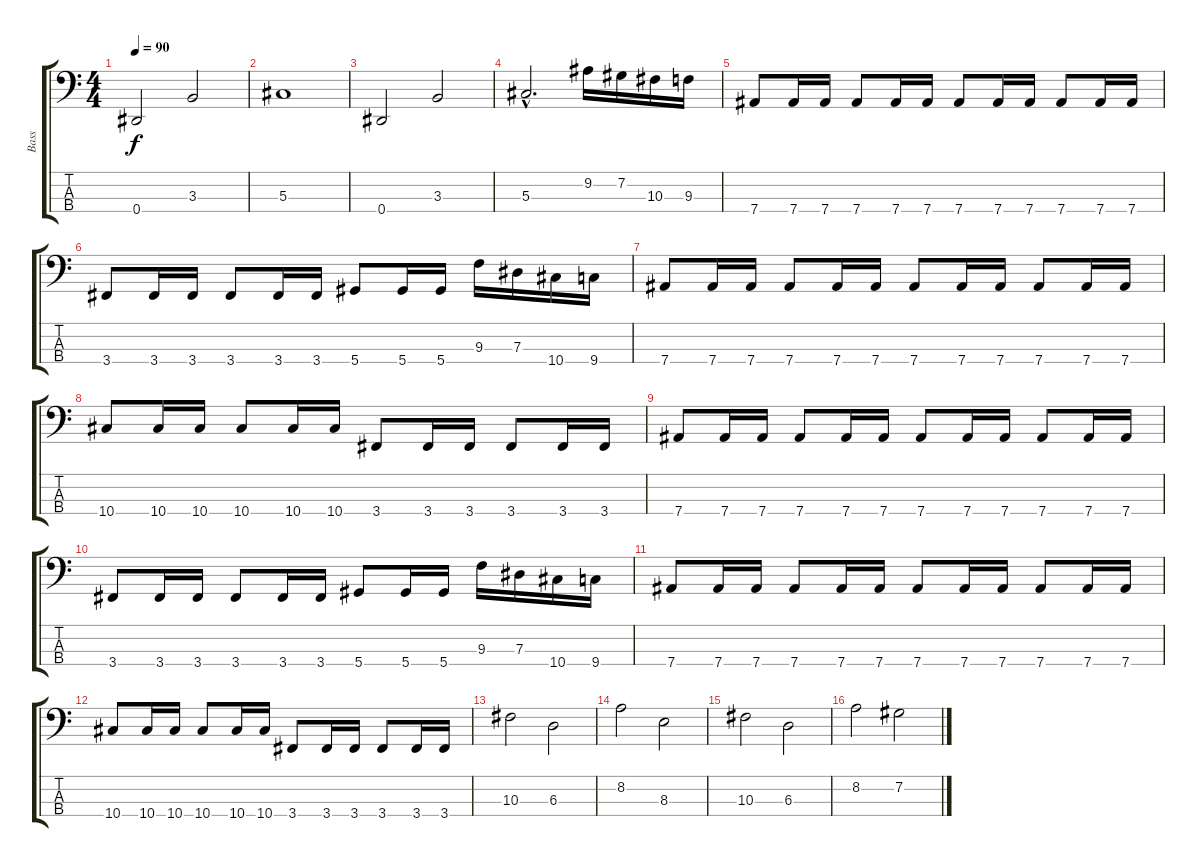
\track ("Bass" "Bass") {instrument electricbasspick}
\staff {score tabs}
\tuning (Gb2 Db2 Ab1 Eb1) {hide}
\ts (4 4)
\tempo 90
\clef f4
\ks c
0.4.2{dy f} 3.3.2 |
5.3.1 |
0.4.2 3.3.2 |
5.3{hac}.2{d} 9.2.16 7.2.16 10.3.16 9.3.16 |
7.4.8 7.4.16 7.4.16 7.4.8 7.4.16 7.4.16 7.4.8 7.4.16 7.4.16 7.4.8 7.4.16 7.4.16 |
3.4.8 3.4.16 3.4.16 3.4.8 3.4.16 3.4.16 5.4.8 5.4.16 5.4.16 9.3.16 7.3.16 10.4.16 9.4.16 |
7.4.8 7.4.16 7.4.16 7.4.8 7.4.16 7.4.16 7.4.8 7.4.16 7.4.16 7.4.8 7.4.16 7.4.16 |
10.4.8 10.4.16 10.4.16 10.4.8 10.4.16 10.4.16 3.4.8 3.4.16 3.4.16 3.4.8 3.4.16 3.4.16 |
7.4.8 7.4.16 7.4.16 7.4.8 7.4.16 7.4.16 7.4.8 7.4.16 7.4.16 7.4.8 7.4.16 7.4.16 |
3.4.8 3.4.16 3.4.16 3.4.8 3.4.16 3.4.16 5.4.8 5.4.16 5.4.16 9.3.16 7.3.16 10.4.16 9.4.16 |
7.4.8 7.4.16 7.4.16 7.4.8 7.4.16 7.4.16 7.4.8 7.4.16 7.4.16 7.4.8 7.4.16 7.4.16 |
10.4.8 10.4.16 10.4.16 10.4.8 10.4.16 10.4.16 3.4.8 3.4.16 3.4.16 3.4.8 3.4.16 3.4.16 |
10.3.2 6.3.2 |
8.2.2 8.3.2 |
10.3.2 6.3.2 |
8.2.2 7.2.2
